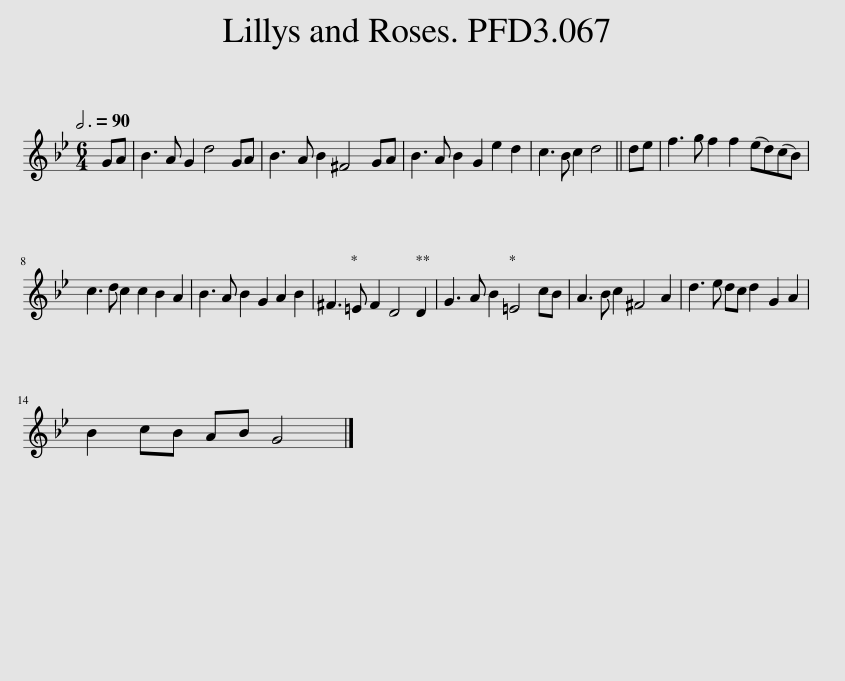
X:1
L:1/8
Q:3/4=90
M:6/4
I:linebreak $
K:Gmin
V:1 treble
V:1
 GA | B3 A G2 d4 GA | B3 A B2 ^F4 GA | B3 A B2 G2 e2 d2 | c3 B c2 d4 || %5
 de | f3 g f2 f2 (ed)(cB) |$ c3 d c2 c2 B2 A2 | B3 A B2 G2 A2 B2 | ^F3 =E F2 D4 D2 | %10
 G3 A B2 =E4 cB | A3 B c2 ^F4 A2 | d3 e dc d2 G2 A2 |$ B2 cB AB G4 |] %14
